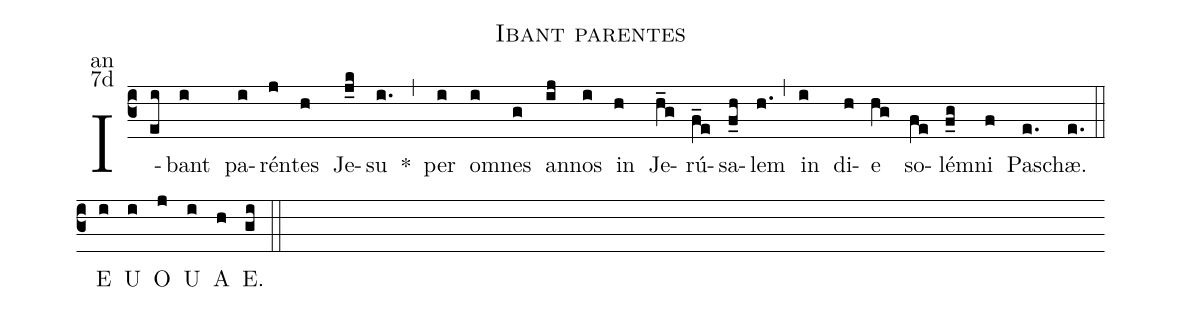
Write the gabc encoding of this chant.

name:Ibant parentes;
office-part:an;
mode:7d;
%%
(c3) I(ei)bant(i) pa(i)rén(j)tes(h) Je(j_k)su(i.) <sp>*</sp>(,)
per(i) o(i)mnes(g) an(ij)nos(i) in(h) Je(h_g)rú(f_e)sa(f_h)lem(h.) (,)
in(i) di(h)e(hg) so(fe)lém(f_g)ni(f) Pas(e.)chæ.(e.) (::)
<eu>E(i) U(i) O(j) U(i) A(h) E.(gi) </eu>(::)
